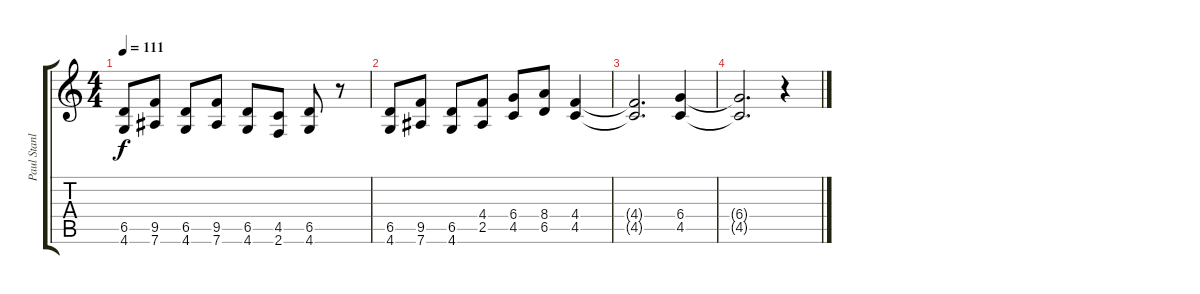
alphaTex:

\track ("Paul Stanley (Rhythm)" "Paul Stanl") {instrument distortionguitar}
\staff {score tabs}
\tuning (Eb4 Bb3 Gb3 Db3 Ab2 Eb2) {hide}
\ts (4 4)
\tempo 111
\clef g2
\ks c
(6.5 4.6).8{dy f} (9.5 7.6).8 (6.5 4.6).8 (9.5 7.6).8 (6.5 4.6).8 (4.5 2.6).8 (6.5 4.6).8 r.8 |
(6.5 4.6).8 (9.5 7.6).8 (6.5 4.6).8 (4.4 2.5).8 (6.4 4.5).8 (8.4 6.5).8 (4.4 4.5).4 |
(4.4{t} 4.5{t}).2{d} (6.4 4.5).4 |
(6.4{t} 4.5{t}).2{d} r.4
